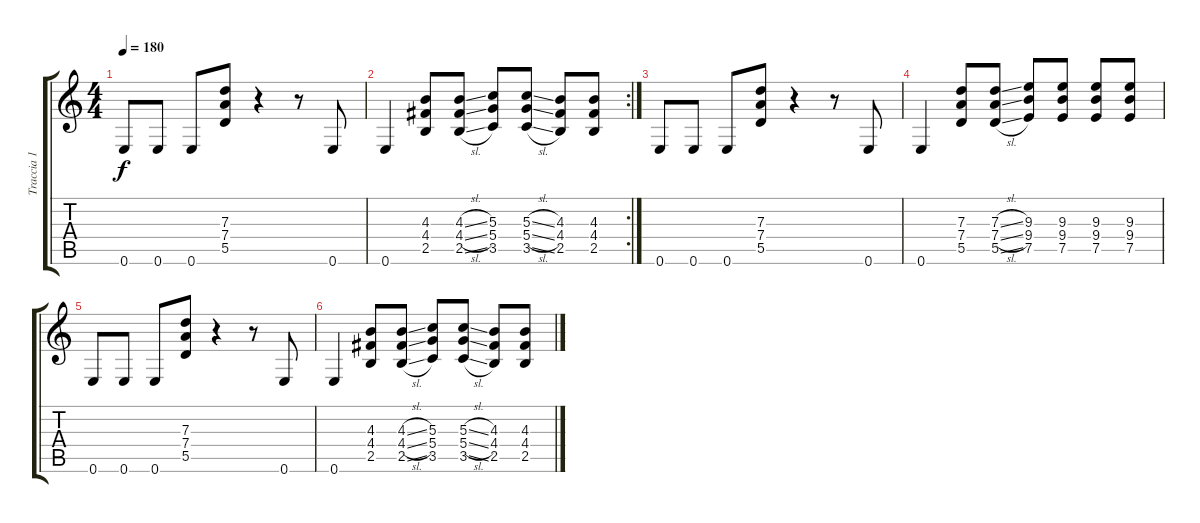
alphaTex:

\track ("Traccia 1" "Traccia 1") {instrument overdrivenguitar}
\staff {score tabs}
\tuning (E4 B3 G3 D3 A2 E2) {hide}
\ts (4 4)
\tempo 180
\clef g2
\ks c
0.6.8{dy f} 0.6.8 0.6.8 (7.3 7.4 5.5).8 r.4 r.8 0.6.8 |
\rc 2
0.6.4 (4.3 4.4 2.5).8 (4.3{sl} 4.4{sl} 2.5{sl}).8 (5.3 5.4 3.5).8 (5.3{sl} 5.4{sl} 3.5{sl}).8 (4.3 4.4 2.5).8 (4.3 4.4 2.5).8 |
0.6.8{volume 1} 0.6.8 0.6.8 (7.3 7.4 5.5).8 r.4 r.8 0.6.8 |
0.6.4 (7.3 7.4 5.5).8 (7.3{sl} 7.4{sl} 5.5{sl}).8 (9.3 9.4 7.5).8 (9.3 9.4 7.5).8 (9.3 9.4 7.5).8 (9.3 9.4 7.5).8 |
0.6.8 0.6.8 0.6.8 (7.3 7.4 5.5).8 r.4 r.8 0.6.8 |
0.6.4 (4.3 4.4 2.5).8 (4.3{sl} 4.4{sl} 2.5{sl}).8 (5.3 5.4 3.5).8 (5.3{sl} 5.4{sl} 3.5{sl}).8 (4.3 4.4 2.5).8 (4.3 4.4 2.5).8
